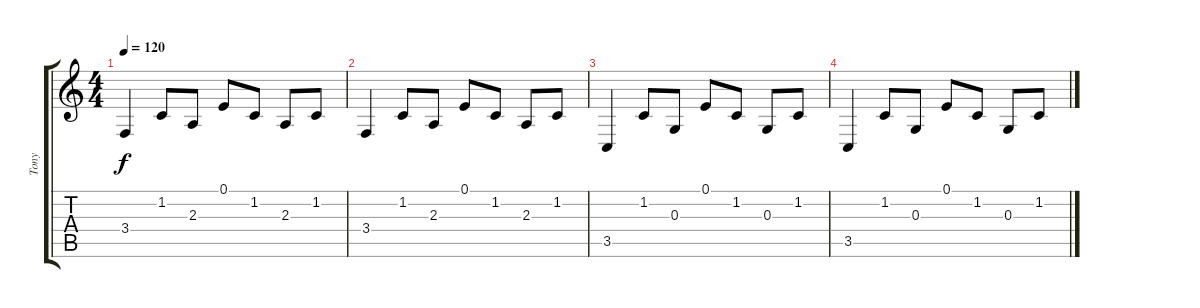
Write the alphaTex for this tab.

\track ("Tony" "Tony") {instrument pad5bowed}
\staff {score tabs}
\tuning (E4 B3 G3 D3 A2 E2) {hide}
\ts (4 4)
\tempo 120
\clef g2
\ks c
3.4.4{dy f} 1.2.8 2.3.8 0.1.8 1.2.8 2.3.8 1.2.8 |
3.4.4 1.2.8 2.3.8 0.1.8 1.2.8 2.3.8 1.2.8 |
3.5.4 1.2.8 0.3.8 0.1.8 1.2.8 0.3.8 1.2.8 |
3.5.4 1.2.8 0.3.8 0.1.8 1.2.8 0.3.8 1.2.8
